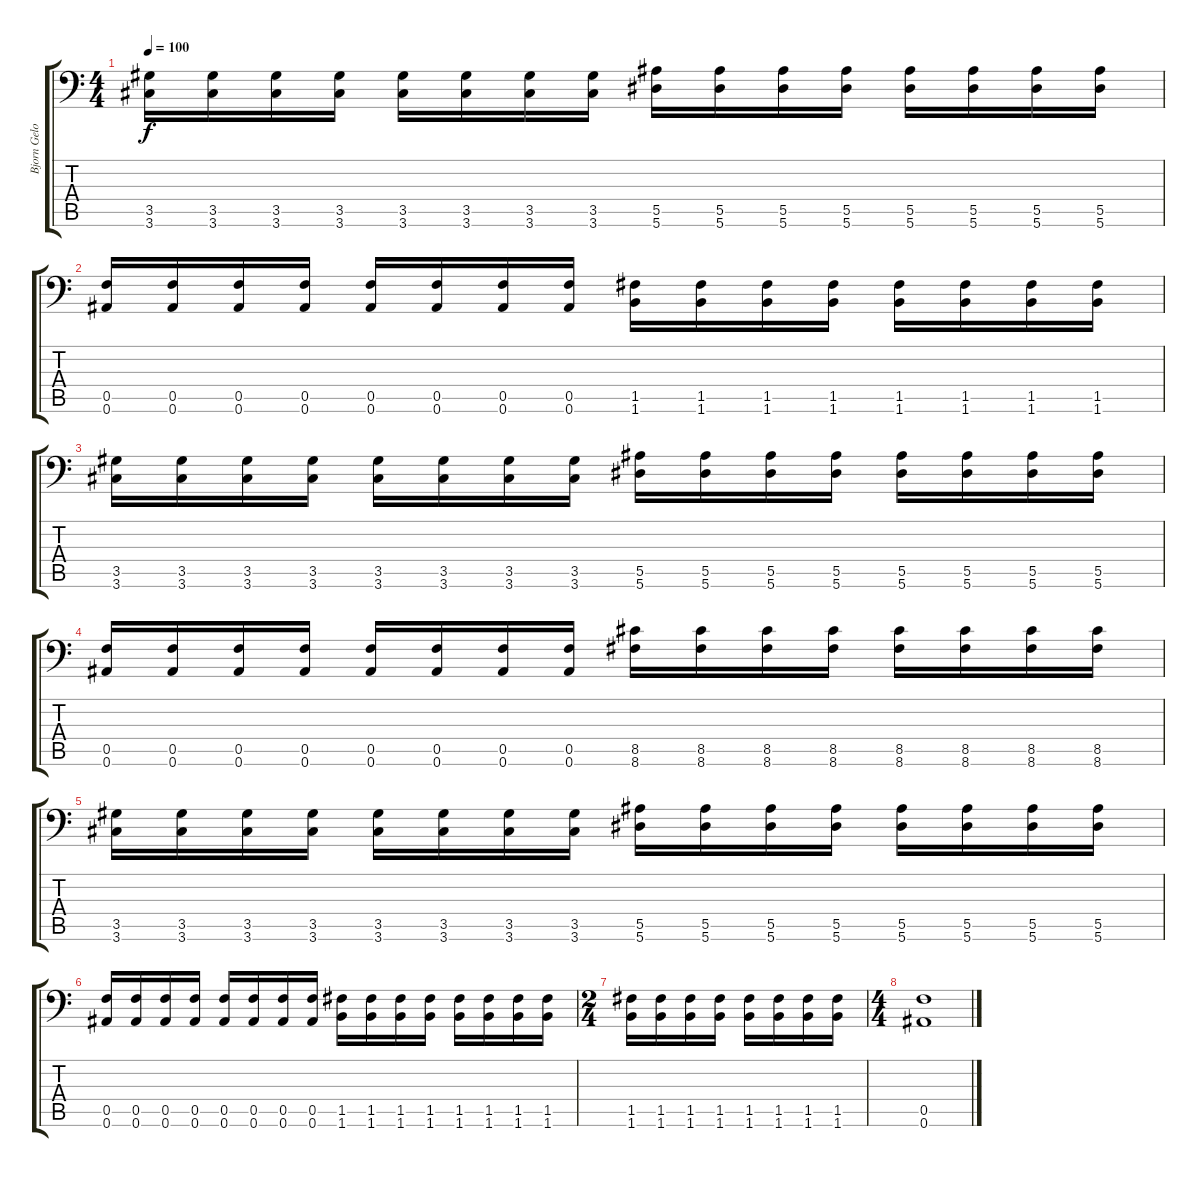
\track ("Bjorn Gelotte" "Bjorn Gelo") {instrument distortionguitar}
\staff {score tabs}
\tuning (C4 G3 Eb3 Bb2 F2 Bb1) {hide}
\ts (4 4)
\tempo 100
\clef f4
\ks c
(3.5 3.6).16{dy f} (3.5 3.6).16 (3.5 3.6).16 (3.5 3.6).16 (3.5 3.6).16 (3.5 3.6).16 (3.5 3.6).16 (3.5 3.6).16 (5.5 5.6).16 (5.5 5.6).16 (5.5 5.6).16 (5.5 5.6).16 (5.5 5.6).16 (5.5 5.6).16 (5.5 5.6).16 (5.5 5.6).16 |
(0.5 0.6).16 (0.5 0.6).16 (0.5 0.6).16 (0.5 0.6).16 (0.5 0.6).16 (0.5 0.6).16 (0.5 0.6).16 (0.5 0.6).16 (1.5 1.6).16 (1.5 1.6).16 (1.5 1.6).16 (1.5 1.6).16 (1.5 1.6).16 (1.5 1.6).16 (1.5 1.6).16 (1.5 1.6).16 |
(3.5 3.6).16 (3.5 3.6).16 (3.5 3.6).16 (3.5 3.6).16 (3.5 3.6).16 (3.5 3.6).16 (3.5 3.6).16 (3.5 3.6).16 (5.5 5.6).16 (5.5 5.6).16 (5.5 5.6).16 (5.5 5.6).16 (5.5 5.6).16 (5.5 5.6).16 (5.5 5.6).16 (5.5 5.6).16 |
(0.5 0.6).16 (0.5 0.6).16 (0.5 0.6).16 (0.5 0.6).16 (0.5 0.6).16 (0.5 0.6).16 (0.5 0.6).16 (0.5 0.6).16 (8.5 8.6).16 (8.5 8.6).16 (8.5 8.6).16 (8.5 8.6).16 (8.5 8.6).16 (8.5 8.6).16 (8.5 8.6).16 (8.5 8.6).16 |
(3.5 3.6).16 (3.5 3.6).16 (3.5 3.6).16 (3.5 3.6).16 (3.5 3.6).16 (3.5 3.6).16 (3.5 3.6).16 (3.5 3.6).16 (5.5 5.6).16 (5.5 5.6).16 (5.5 5.6).16 (5.5 5.6).16 (5.5 5.6).16 (5.5 5.6).16 (5.5 5.6).16 (5.5 5.6).16 |
(0.5 0.6).16 (0.5 0.6).16 (0.5 0.6).16 (0.5 0.6).16 (0.5 0.6).16 (0.5 0.6).16 (0.5 0.6).16 (0.5 0.6).16 (1.5 1.6).16 (1.5 1.6).16 (1.5 1.6).16 (1.5 1.6).16 (1.5 1.6).16 (1.5 1.6).16 (1.5 1.6).16 (1.5 1.6).16 |
\ts (2 4)
(1.5 1.6).16 (1.5 1.6).16 (1.5 1.6).16 (1.5 1.6).16 (1.5 1.6).16 (1.5 1.6).16 (1.5 1.6).16 (1.5 1.6).16 |
\ts (4 4)
(0.5 0.6).1
